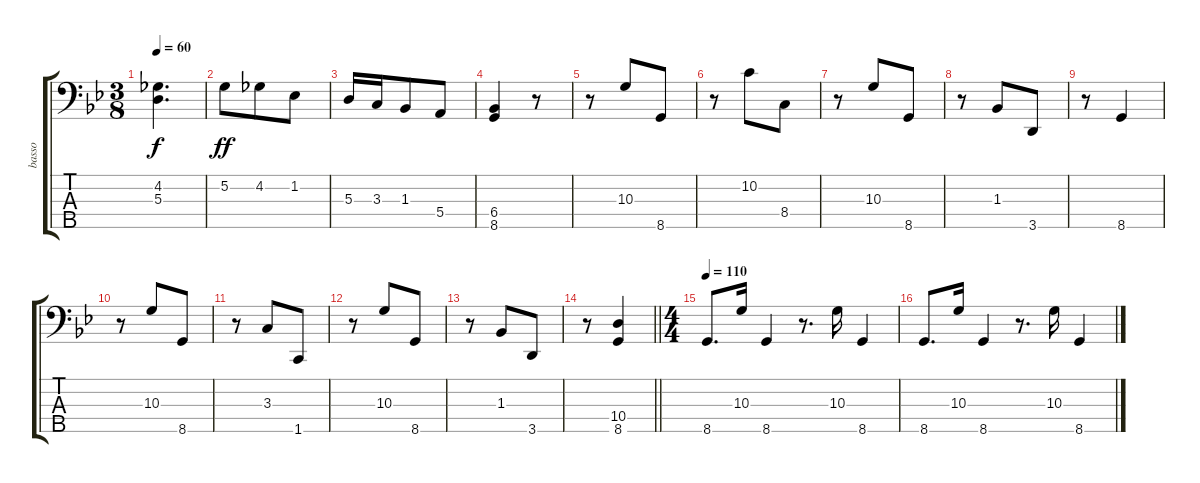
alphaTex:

\track ("basso" "basso") {instrument electricbassfinger}
\staff {score tabs}
\tuning (G2 D2 A1 E1 B0) {hide}
\ts (3 8)
\tempo 60
\clef f4
\ks bb
(4.2{t} 5.3{t}).4{d dy f} |
5.2.8{dy ff} 4.2.8 1.2.8 |
5.3.16 3.3.16 1.3.8 5.4.8 |
(6.4 8.5).4 r.8 |
r.8 10.3.8 8.5.8 |
r.8 10.2.8 8.4.8 |
r.8 10.3.8 8.5.8 |
r.8 1.3.8 3.5.8 |
r.8 8.5.4 |
r.8 10.3.8 8.5.8 |
r.8 3.3.8 1.5.8 |
r.8 10.3.8 8.5.8 |
r.8 1.3.8 3.5.8 |
\barLineRight lightlight
r.8 (10.4 8.5).4 |
\ts (4 4)
\tempo 110
8.5.8{d} 10.3.16 8.5.4 r.8{d} 10.3.16 8.5.4 |
8.5.8{d} 10.3.16 8.5.4 r.8{d} 10.3.16 8.5.4
